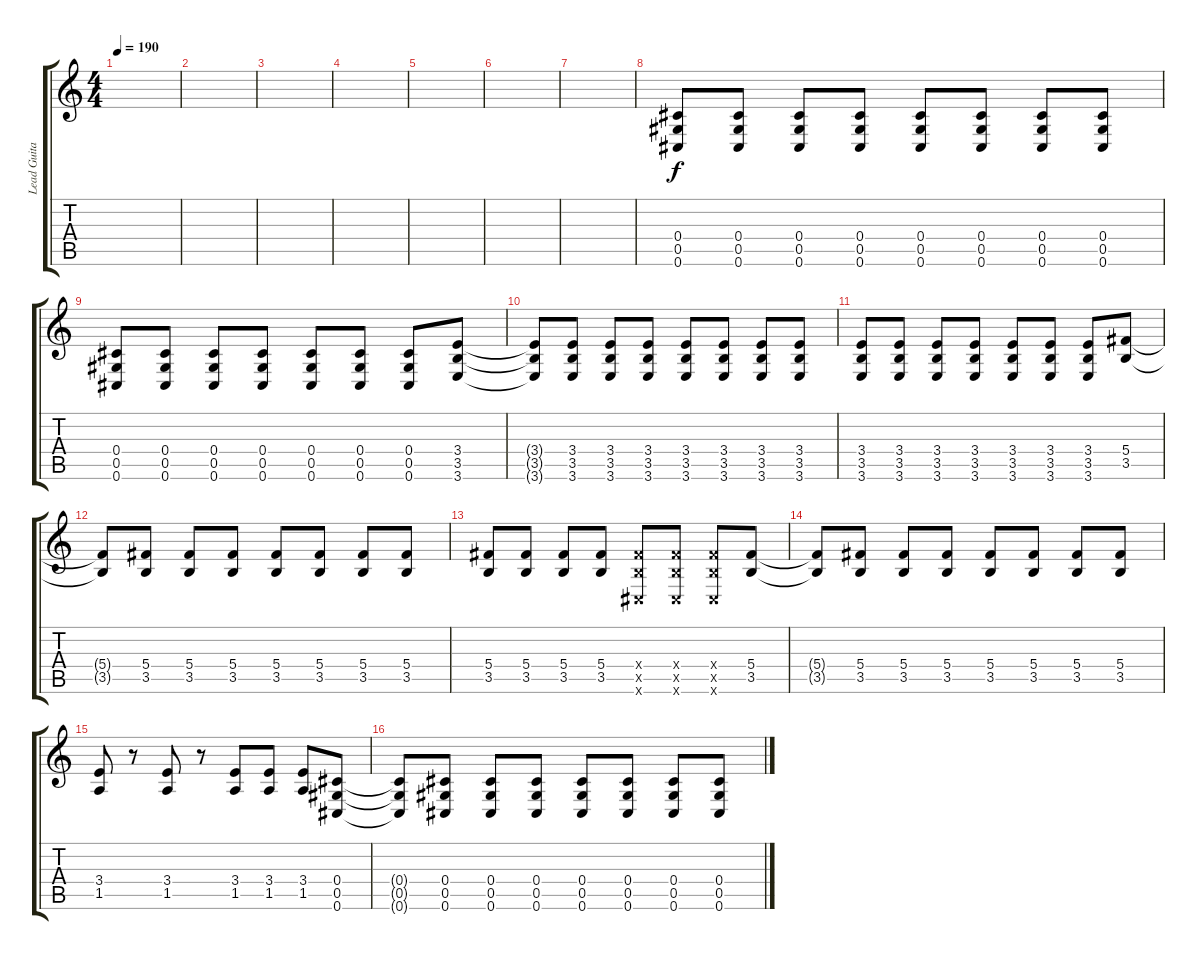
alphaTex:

\track ("Lead Guitar" "Lead Guita") {instrument distortionguitar}
\staff {score tabs}
\tuning (Eb4 Bb3 Gb3 Db3 Ab2 Db2) {hide}
\ts (4 4)
\tempo 190
\clef g2
\ks c
|
|
|
|
|
|
|
(0.4 0.5 0.6).8 (0.4 0.5 0.6).8 (0.4 0.5 0.6).8 (0.4 0.5 0.6).8 (0.4 0.5 0.6).8 (0.4 0.5 0.6).8 (0.4 0.5 0.6).8 (0.4 0.5 0.6).8 |
(0.4 0.5 0.6).8 (0.4 0.5 0.6).8 (0.4 0.5 0.6).8 (0.4 0.5 0.6).8 (0.4 0.5 0.6).8 (0.4 0.5 0.6).8 (0.4 0.5 0.6).8 (3.4 3.5 3.6).8 |
(3.4{t} 3.5{t} 3.6{t}).8 (3.4 3.5 3.6).8 (3.4 3.5 3.6).8 (3.4 3.5 3.6).8 (3.4 3.5 3.6).8 (3.4 3.5 3.6).8 (3.4 3.5 3.6).8 (3.4 3.5 3.6).8 |
(3.4 3.5 3.6).8 (3.4 3.5 3.6).8 (3.4 3.5 3.6).8 (3.4 3.5 3.6).8 (3.4 3.5 3.6).8 (3.4 3.5 3.6).8 (3.4 3.5 3.6).8 (5.4 3.5).8 |
(5.4{t} 3.5{t}).8 (5.4 3.5).8 (5.4 3.5).8 (5.4 3.5).8 (5.4 3.5).8 (5.4 3.5).8 (5.4 3.5).8 (5.4 3.5).8 |
(5.4 3.5).8 (5.4 3.5).8 (5.4 3.5).8 (5.4 3.5).8 (5.4{x} 3.5{x} 0.6{x}).8 (5.4{x} 3.5{x} 0.6{x}).8 (5.4{x} 3.5{x} 0.6{x}).8 (5.4 3.5).8 |
(5.4{t} 3.5{t}).8 (5.4 3.5).8 (5.4 3.5).8 (5.4 3.5).8 (5.4 3.5).8 (5.4 3.5).8 (5.4 3.5).8 (5.4 3.5).8 |
(3.4 1.5).8 r.8 (3.4 1.5).8 r.8 (3.4 1.5).8 (3.4 1.5).8 (3.4 1.5).8 (0.4 0.5 0.6).8 |
(0.4{t} 0.5{t} 0.6{t}).8 (0.4 0.5 0.6).8 (0.4 0.5 0.6).8 (0.4 0.5 0.6).8 (0.4 0.5 0.6).8 (0.4 0.5 0.6).8 (0.4 0.5 0.6).8 (0.4 0.5 0.6).8
